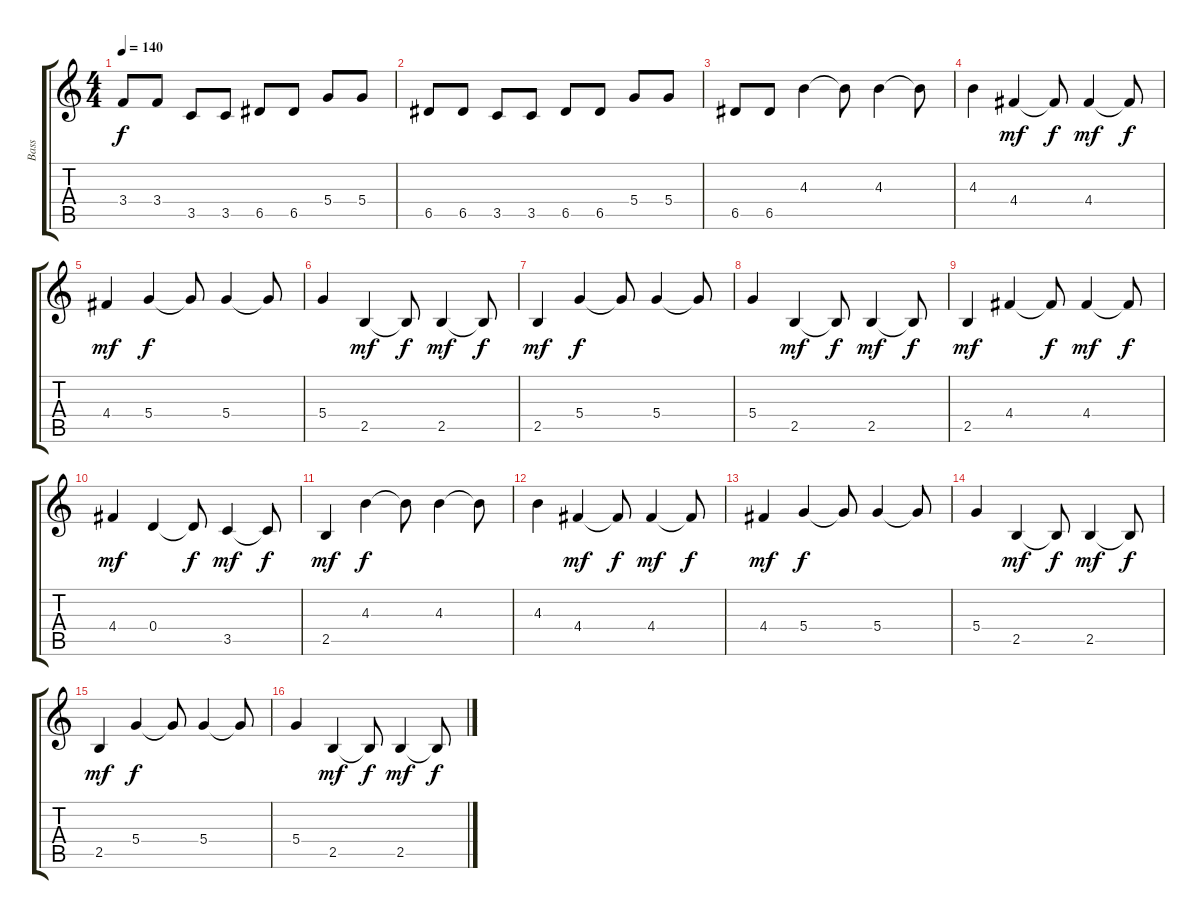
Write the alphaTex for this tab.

\track ("Bass" "Bass") {instrument electricbassfinger}
\staff {score tabs}
\tuning (E4 B3 G3 D3 A2 E2) {hide}
\ts (4 4)
\tempo 140
\clef g2
\ks c
3.4.8{dy f} 3.4.8 3.5.8 3.5.8 6.5.8 6.5.8 5.4.8 5.4.8 |
6.5.8 6.5.8 3.5.8 3.5.8 6.5.8 6.5.8 5.4.8 5.4.8 |
6.5.8 6.5.8 4.3.4 4.3{t}.8 4.3.4 4.3{t}.8 |
4.3.4 4.4.4{dy mf} 4.4{t}.8{dy f} 4.4.4{dy mf} 4.4{t}.8{dy f} |
4.4.4{dy mf} 5.4.4{dy f} 5.4{t}.8 5.4.4 5.4{t}.8 |
5.4.4 2.5.4{dy mf} 2.5{t}.8{dy f} 2.5.4{dy mf} 2.5{t}.8{dy f} |
2.5.4{dy mf} 5.4.4{dy f} 5.4{t}.8 5.4.4 5.4{t}.8 |
5.4.4 2.5.4{dy mf} 2.5{t}.8{dy f} 2.5.4{dy mf} 2.5{t}.8{dy f} |
2.5.4{dy mf} 4.4.4 4.4{t}.8{dy f} 4.4.4{dy mf} 4.4{t}.8{dy f} |
4.4.4{dy mf} 0.4.4 0.4{t}.8{dy f} 3.5.4{dy mf} 3.5{t}.8{dy f} |
2.5.4{dy mf} 4.3.4{dy f} 4.3{t}.8 4.3.4 4.3{t}.8 |
4.3.4 4.4.4{dy mf} 4.4{t}.8{dy f} 4.4.4{dy mf} 4.4{t}.8{dy f} |
4.4.4{dy mf} 5.4.4{dy f} 5.4{t}.8 5.4.4 5.4{t}.8 |
5.4.4 2.5.4{dy mf} 2.5{t}.8{dy f} 2.5.4{dy mf} 2.5{t}.8{dy f} |
2.5.4{dy mf} 5.4.4{dy f} 5.4{t}.8 5.4.4 5.4{t}.8 |
5.4.4 2.5.4{dy mf} 2.5{t}.8{dy f} 2.5.4{dy mf} 2.5{t}.8{dy f}
